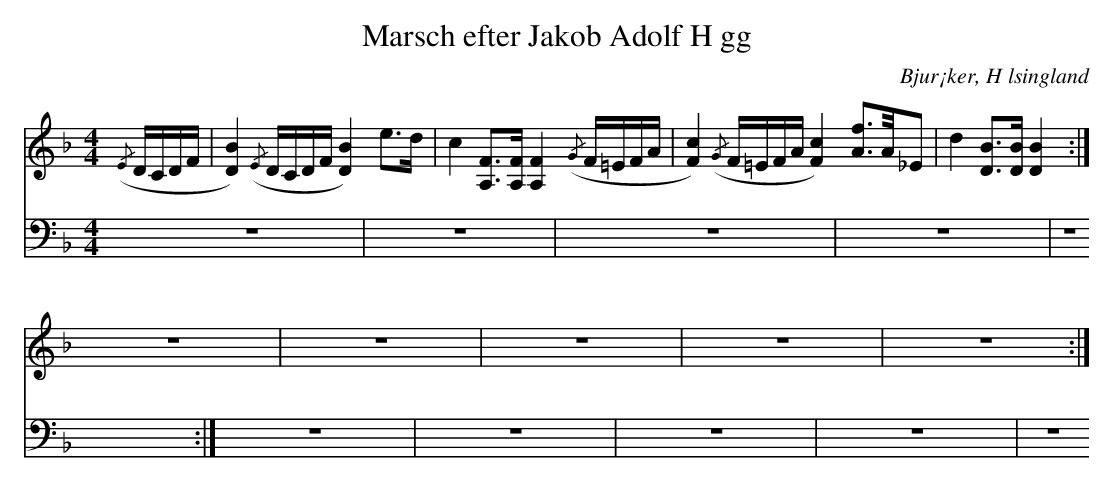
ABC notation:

X:1
T: Marsch efter Jakob Adolf H gg
O: Bjur¡ker, H lsingland
M: 4/4
L: 1/16
K: F
V:1
V:2
V:3 merge
V:1
({/E}DCDF|[D4B4]) ({/E}DCDF [D4B4]) e2>d2|c4 [A,2F2]>[A,2F2] [A,4F4] ({/G}F=EFA|[F4c4]) ({/G}F=EFA [F4c4]) [A2f2]>A_E2|d4 [D2B2]>[D2B2] [D4B4]:|
z16|z16|z16|z16|z16:|
V:2 clef=bass
z16|z16|z16|z16|z16:|
z16|z16|z16|z16|z16:|
V:3 clef=bass
z16|z16|z16|z16|z16:|
z16|z16|z16|z16|z16:|
